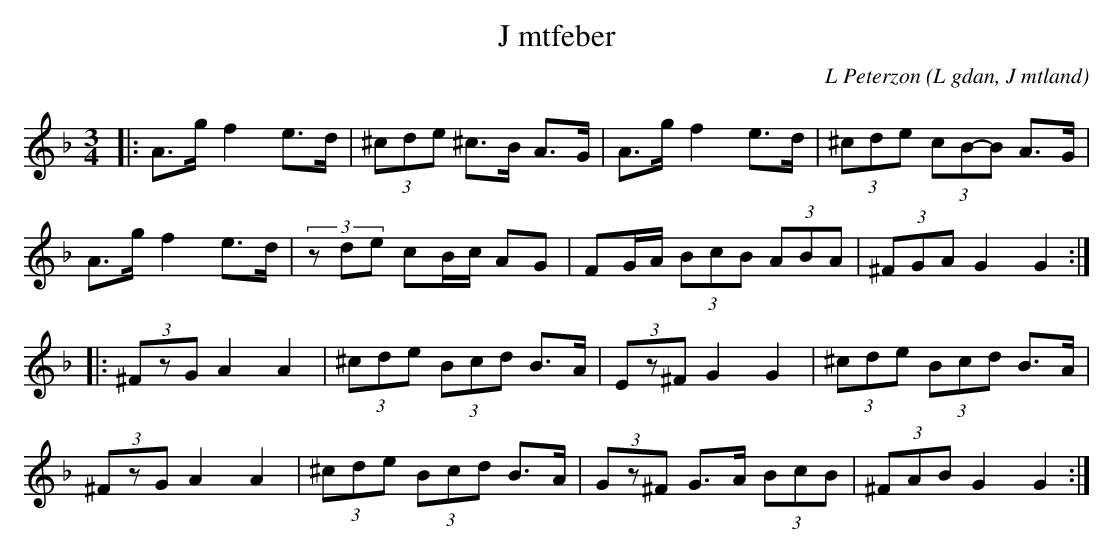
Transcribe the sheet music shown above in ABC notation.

X:1
T:J mtfeber
C: L Peterzon
O:L gdan, J mtland
M:3/4
L:1/8
K:Dm
|: A>g f2 e>d|(3^cde ^c>B A>G|A>g f2 e>d|(3^cde (3cB-B A>G|
A>g f2 e>d|(3zde cB/c/ AG|FG/A/ (3BcB (3ABA|(3^FGA G2 G2:|
|:(3^FzG A2 A2|(3^cde (3Bcd B>A|(3Ez^F G2 G2|(3^cde (3Bcd B>A|
(3^FzG A2 A2|(3^cde (3Bcd B>A| (3Gz^F G>A (3BcB|(3^FAB G2 G2:|
